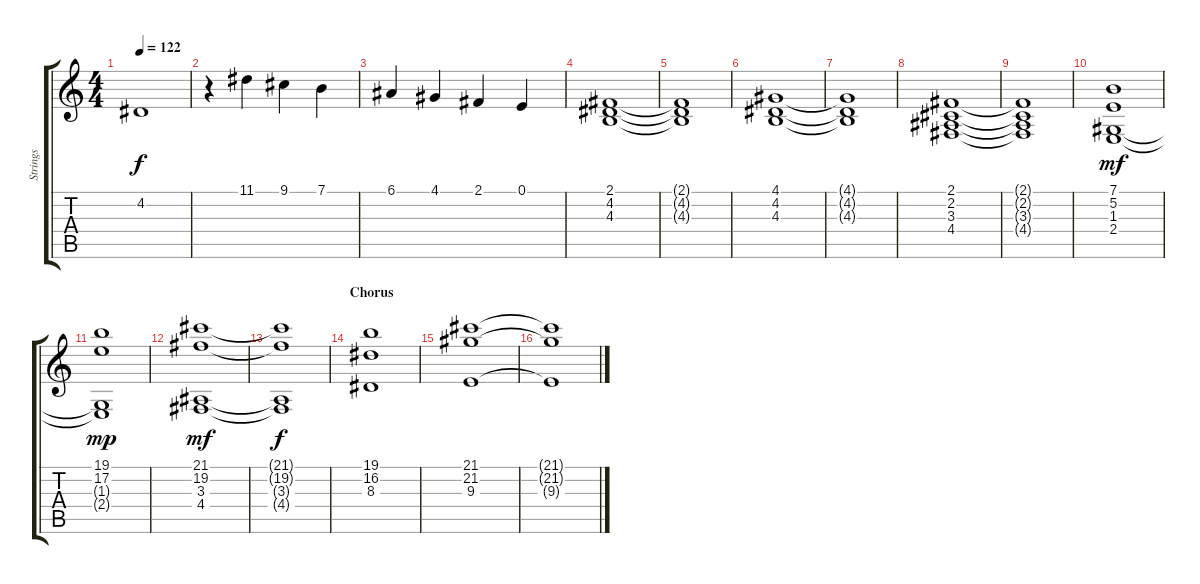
\track ("Strings" "Strings") {instrument stringensemble1}
\staff {score tabs}
\tuning (E4 B3 G3 D3 A2 E2) {hide}
\ts (4 4)
\tempo 122
\clef g2
\ks c
4.2{t}.1{dy f} |
r.4 11.1.4 9.1.4 7.1.4 |
6.1.4 4.1.4 2.1.4 0.1.4 |
(2.1 4.2 4.3).1{volume 8} |
(2.1{t} 4.2{t} 4.3{t}).1 |
(4.1 4.2 4.3).1 |
(4.1{t} 4.2{t} 4.3{t}).1 |
(2.1 2.2 3.3 4.4).1 |
(2.1{t} 2.2{t} 3.3{t} 4.4{t}).1 |
(7.1 5.2 1.3 2.4).1{dy mf} |
(19.1 17.2 1.3{t} 2.4{t}).1{dy mp} |
(21.1 19.2 3.3 4.4).1{dy mf} |
(21.1{t} 19.2{t} 3.3{t} 4.4{t}).1{dy f} |
\section ("" "Chorus")
(19.1 16.2 8.3).1 |
(21.1 21.2 9.3).1 |
(21.1{t} 21.2{t} 9.3{t}).1
